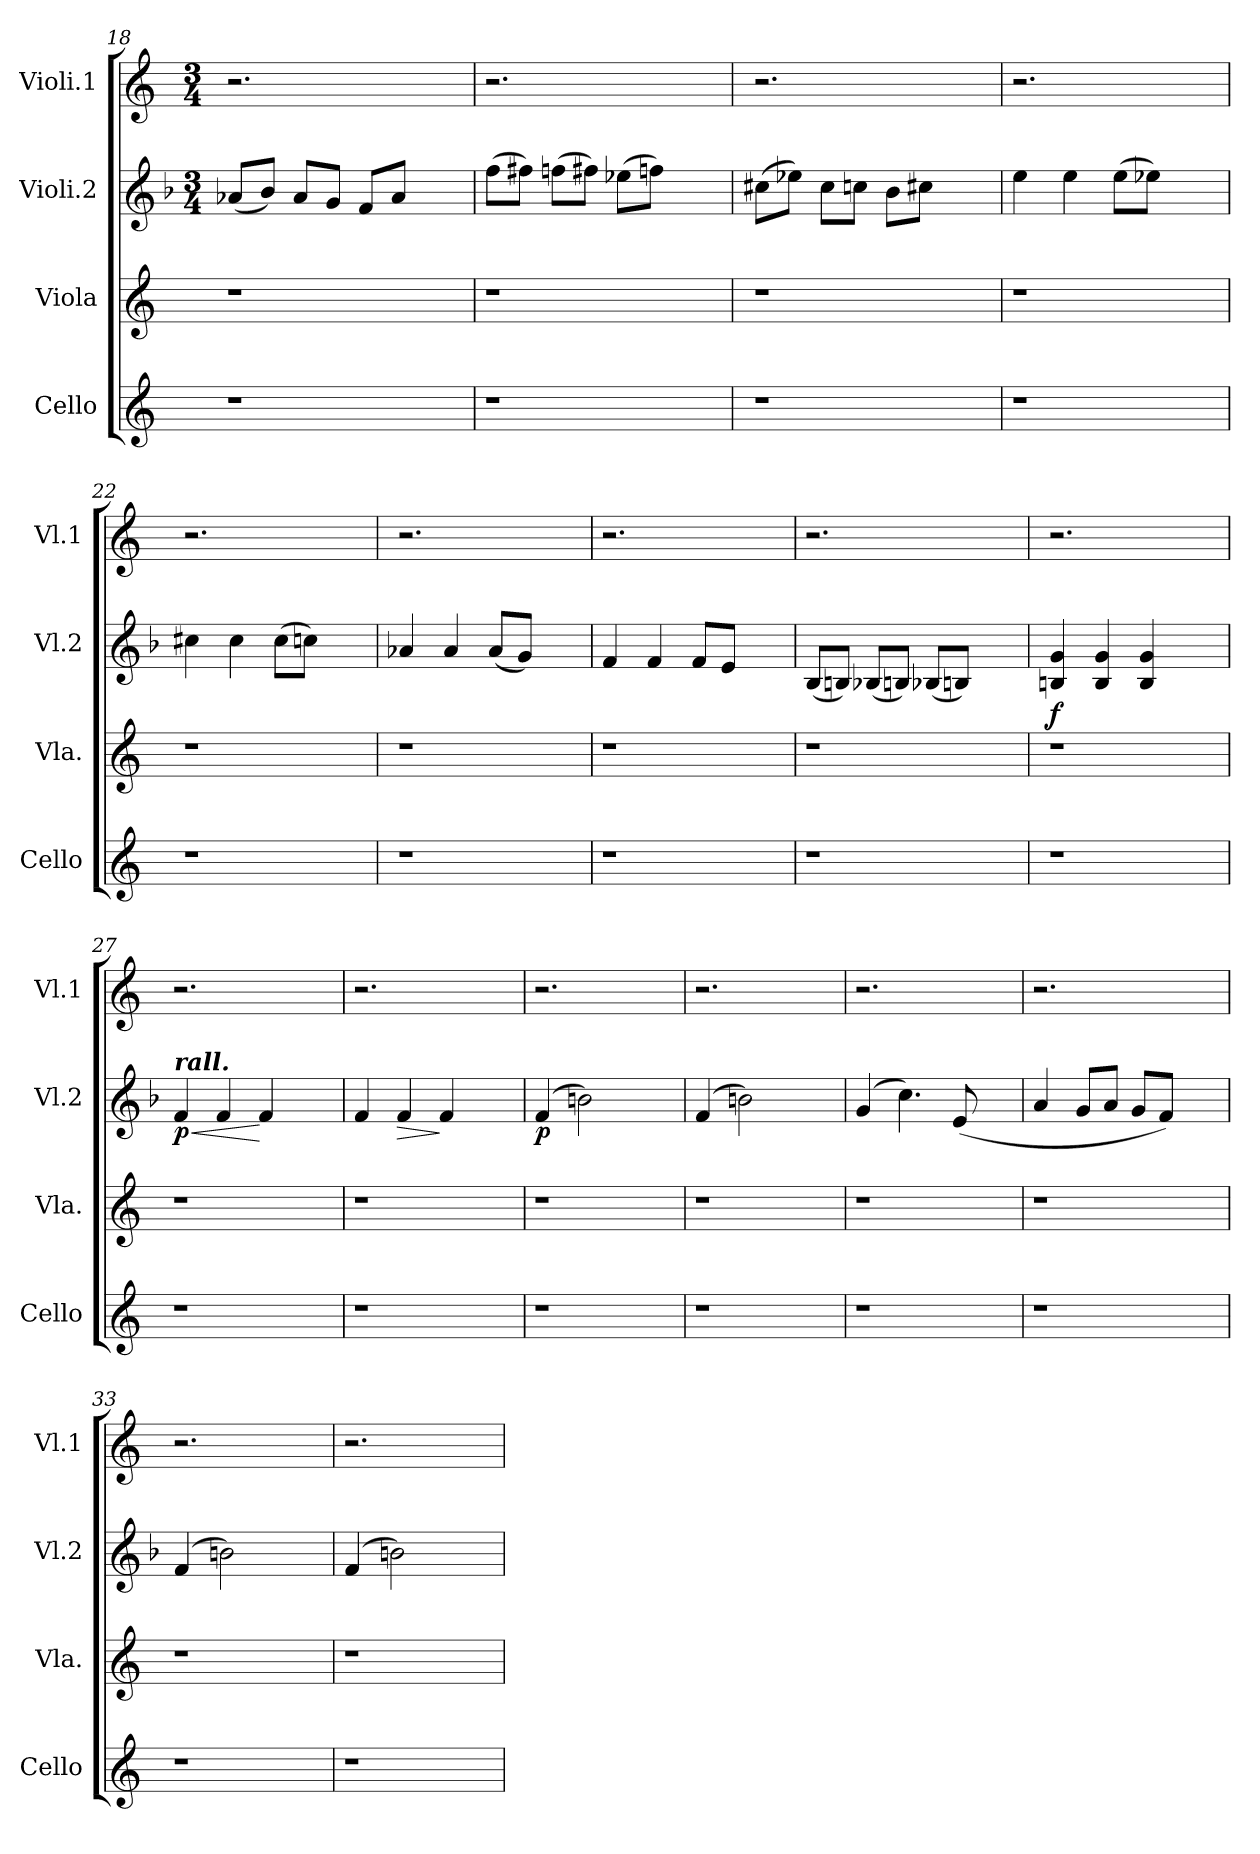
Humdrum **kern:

**kern	**kern	**kern	**dynam	**kern
*part4	*part3	*part2	*part2	*part1
*staff4	*staff3	*staff2	*staff2	*staff1
*I"Cello	*I"Viola	*I"Violi.2	*	*I"Violi.1
*I'Cello	*I'Vla.	*I'Vl.2	*	*I'Vl.1
*clefG2	*clefG2	*clefG2	*	*clefG2
*k[]	*k[]	*k[b-]	*	*k[]
*	*	*M3/4	*	*M3/4
=18	=18	=18	=18	=18
1r	1r	(8a-X/L	.	2.r
.	.	8b-/J)	.	.
.	.	8a-/L	.	.
.	.	8g/J	.	.
.	.	8f/L	.	.
.	.	8a-/J	.	.
.	.	4ryy	.	4ryy
!!LO:LB:g=z
=19	=19	=19	=19	=19
1r	1r	(8ff\L	.	2.r
.	.	8ff#X\J)	.	.
.	.	(8ffn\L	.	.
.	.	8ff#X\J)	.	.
.	.	(8ee-X\L	.	.
.	.	8ffn\J)	.	.
.	.	4ryy	.	4ryy
=20	=20	=20	=20	=20
1r	1r	(8cc#X\L	.	2.r
.	.	8ee-X\J)	.	.
.	.	8cc#\L	.	.
.	.	8ccn\J	.	.
.	.	8b-\L	.	.
.	.	8cc#X\J	.	.
.	.	4ryy	.	4ryy
=21	=21	=21	=21	=21
1r	1r	4ee\	.	2.r
.	.	4ee\	.	.
.	.	(8ee\L	.	.
.	.	8ee-X\J)	.	.
.	.	4ryy	.	4ryy
=22	=22	=22	=22	=22
1r	1r	4cc#X\	.	2.r
.	.	4cc#\	.	.
.	.	(8cc#\L	.	.
.	.	8ccn\J)	.	.
.	.	4ryy	.	4ryy
!!LO:PB:g=z
=23	=23	=23	=23	=23
1r	1r	4a-X/	.	2.r
.	.	4a-/	.	.
.	.	(8a-/L	.	.
.	.	8g/J)	.	.
.	.	4ryy	.	4ryy
!!LO:LB:g=z
=24	=24	=24	=24	=24
1r	1r	4f/	.	2.r
.	.	4f/	.	.
.	.	8f/L	.	.
.	.	8e/J	.	.
.	.	4ryy	.	4ryy
=25	=25	=25	=25	=25
1r	1r	(8B-/L	.	2.r
.	.	8Bn/J)	.	.
.	.	(8B-X/L	.	.
.	.	8Bn/J)	.	.
.	.	(8B-X/L	.	.
.	.	8Bn/J)	.	.
.	.	4ryy	.	4ryy
=26	=26	=26	=26	=26
!	!	!	!LO:DY:b	!
1r	1r	4Bn/ 4g/	f	2.r
.	.	4B/ 4g/	.	.
.	.	4B/ 4g/	.	.
.	.	4ryy	.	4ryy
=27	=27	=27	=27	=27
!	!	!LO:TX:a:Bi:t=rall.	!	!
!	!	!	!LO:HP:b	!
!	!	!	!LO:DY:n=1:b	!
1r	1r	4f/	< p	2.r
.	.	4f/	.	.
.	.	4f/	[	.
.	.	4ryy	.	4ryy
=28	=28	=28	=28	=28
1r	1r	4f/	.	2.r
!	!	!	!LO:HP:b	!
.	.	4f/	>	.
.	.	4f/	]	.
.	.	4ryy	.	4ryy
!!LO:LB:g=z
=29	=29	=29	=29	=29
!	!	!	!LO:DY:b	!
1r	1r	(4f/	p	2.r
.	.	2bn\)	.	.
.	.	4ryy	.	4ryy
=30	=30	=30	=30	=30
1r	1r	(4f/	.	2.r
.	.	2bn\)	.	.
.	.	4ryy	.	4ryy
=31	=31	=31	=31	=31
1r	1r	(4g/	.	2.r
.	.	4.cc\)	.	.
.	.	(8e/	.	.
.	.	4ryy	.	4ryy
=32	=32	=32	=32	=32
1r	1r	4a/	.	2.r
.	.	8g/L	.	.
.	.	8a/J	.	.
.	.	8g/L	.	.
.	.	8f/J)	.	.
.	.	4ryy	.	4ryy
=33	=33	=33	=33	=33
1r	1r	(4f/	.	2.r
.	.	2bn\)	.	.
.	.	4ryy	.	4ryy
=34	=34	=34	=34	=34
1r	1r	(4f/	.	2.r
.	.	2bn\)	.	.
.	.	4ryy	.	4ryy
=	=	=	=	=
*-	*-	*-	*-	*-
